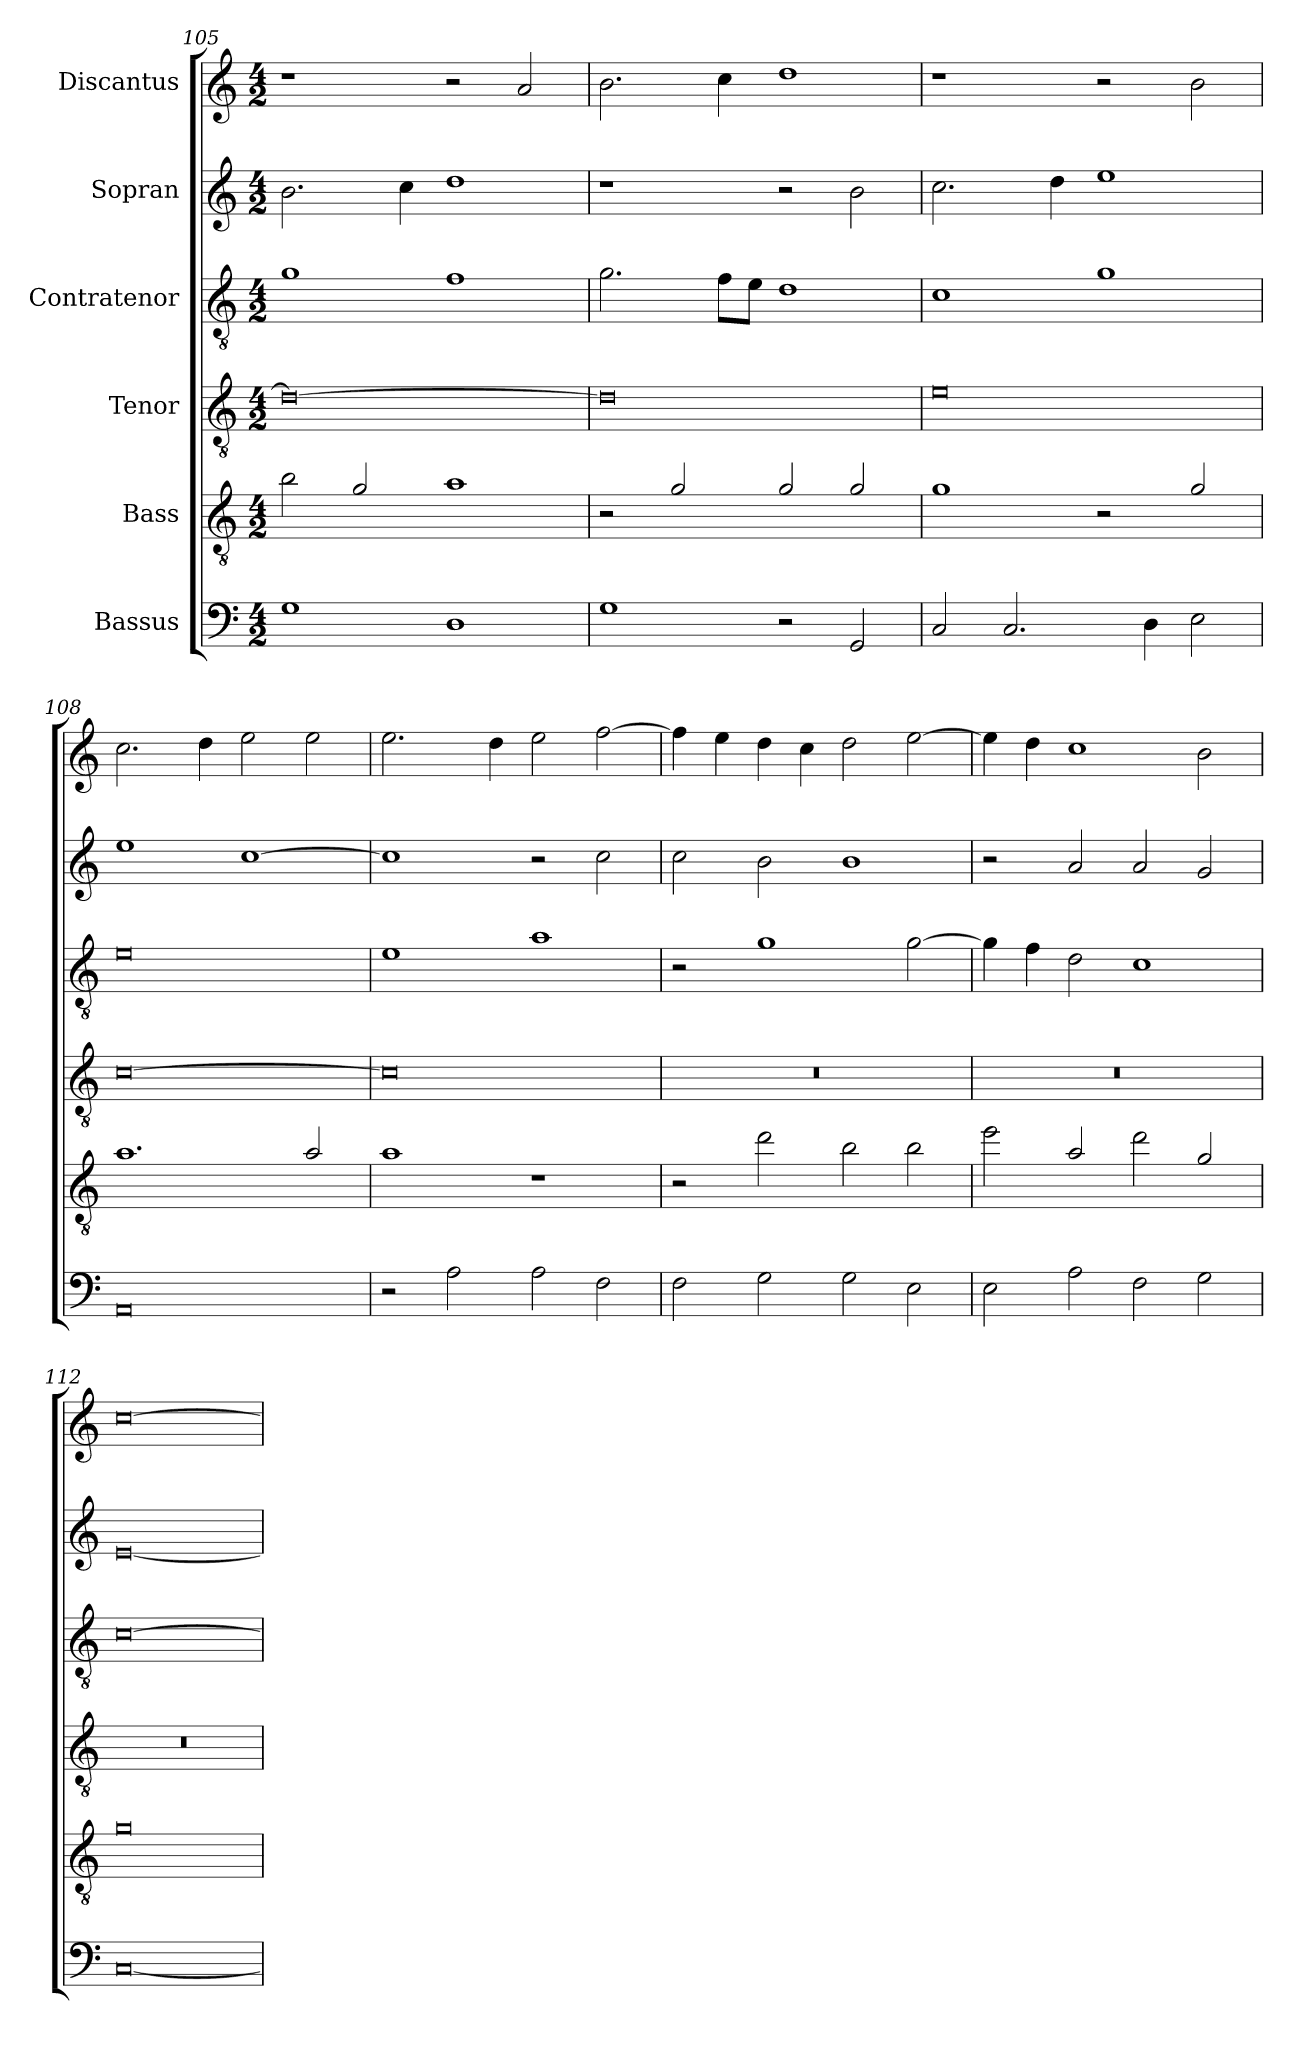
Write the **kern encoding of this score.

**kern	**kern	**kern	**kern	**kern	**kern
*part6	*part5	*part4	*part3	*part2	*part1
*staff6	*staff5	*staff4	*staff3	*staff2	*staff1
*I"Bassus	*I"Bass	*I"Tenor	*I"Contratenor	*I"Sopran	*I"Discantus
*clefF4	*clefGv2	*clefGv2	*clefGv2	*clefG2	*clefG2
*k[]	*k[]	*k[]	*k[]	*k[]	*k[]
*M4/2	*M4/2	*M4/2	*M4/2	*M4/2	*M4/2
=105	=105	=105	=105	=105	=105
1G\	2b\	0d\_	1g\	2.b\	1r
.	2g/	.	.	.	.
.	.	.	.	4cc\	.
1D\	1a/	.	1f\	1dd\	2r
.	.	.	.	.	2a/
=106	=106	=106	=106	=106	=106
1G\	2r	0d\]	2.g\	1r	2.b\
.	2g/	.	.	.	.
.	.	.	8f\L	.	4cc\
.	.	.	8e\J	.	.
2r	2g/	.	1d\	2r	1dd\
2GG/	2g/	.	.	2b\	.
=107	=107	=107	=107	=107	=107
2C/	1g/	0e\	1c\	2.cc\	1r
2.C/	.	.	.	.	.
.	.	.	.	4dd\	.
.	2r	.	1g\	1ee\	2r
4D\	.	.	.	.	.
2E\	2g/	.	.	.	2b\
=108	=108	=108	=108	=108	=108
0AA/	1.a/	[0c\	0e\	1ee\	2.cc\
.	.	.	.	.	4dd\
.	.	.	.	[1cc\	2ee\
.	2a/	.	.	.	2ee\
=109	=109	=109	=109	=109	=109
2r	1a/	0c\]	1e\	1cc\]	2.ee\
2A\	.	.	.	.	.
.	.	.	.	.	4dd\
2A\	1r	.	1a\	2r	2ee\
2F\	.	.	.	2cc\	[2ff\
=110	=110	=110	=110	=110	=110
2F\	2r	0r	2r	2cc\	4ff\]
.	.	.	.	.	4ee\
2G\	2dd\	.	1g\	2b\	4dd\
.	.	.	.	.	4cc\
2G\	2b\	.	.	1b\	2dd\
2E\	2b\	.	[2g\	.	[2ee\
=111	=111	=111	=111	=111	=111
2E\	2ee\	0r	4g\]	2r	4ee\]
.	.	.	4f\	.	4dd\
2A\	2a/	.	2d\	2a/	1cc\
2F\	2dd\	.	1c\	2a/	.
2G\	2g/	.	.	2g/	2b\
=112	=112	=112	=112	=112	=112
[0C/	0g/	0r	[0c\	[0e/	[0cc\
=	=	=	=	=	=
*-	*-	*-	*-	*-	*-
